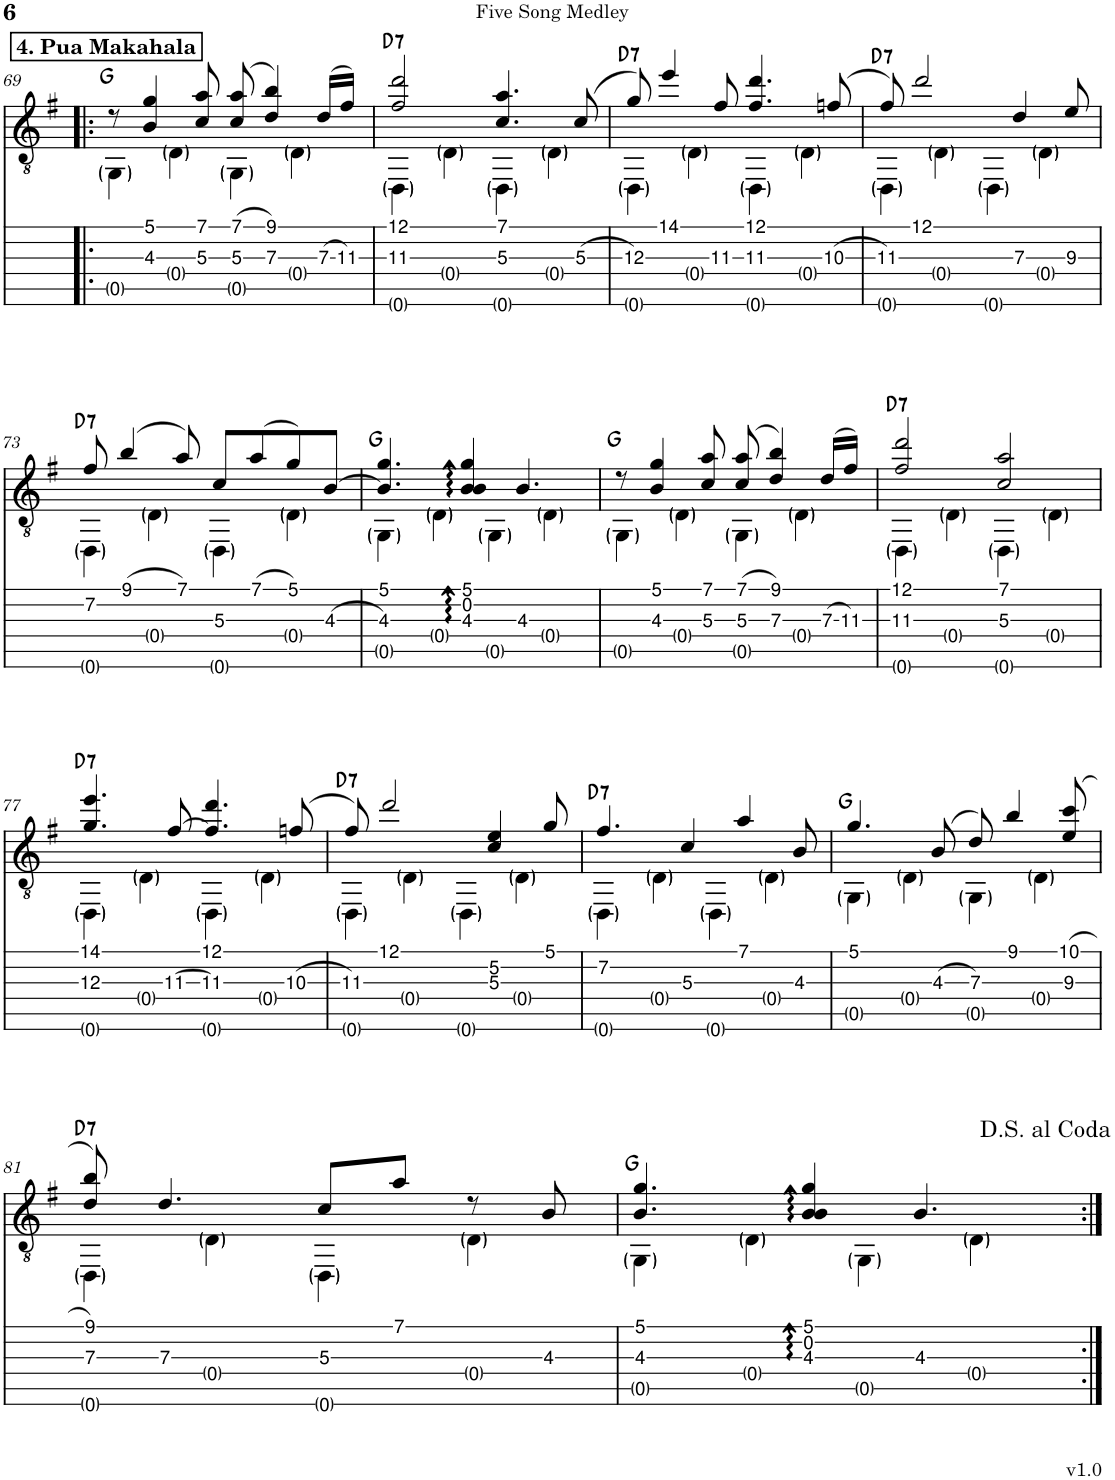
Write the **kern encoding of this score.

**kern	**kern	**harte
*part1	*part1	*part1
*staff2	*staff1	*
*I"Acoustic Guitar	*	*
*I'Guit.	*	*
!!LO:PB:g=z
*	*clefGv2	*
*k[f#]	*k[f#]	*
*M4/4	*M4/4	*
!!LO:REH:place=s1:a:B:cj:t=4. Pua Makahala
=69!|:	=69!|:	=69!|:
*^	*^	*
8r	4GG	8r	4GG\	G:maj
4B 4g	.	4B/ 4g/	.	.
.	4D	.	4D\	.
8c 8a	.	8c/ 8a/	.	.
8c 8a	4GG	(8c/ 8a/	4GG\	.
4d 4b	.	4d/ 4b/)	.	.
.	4D	.	4D\	.
16dLL	.	(16d/LL	.	.
16f#JJ	.	16f#/JJ)	.	.
=70	=70	=70	=70	=70
!	!	!	!	!LO:H:kt=7
2f# 2dd	4DD	2f#/ 2dd/	4DD\	D:7
.	4D	.	4D\	.
4.c 4.a	4DD	4.c/ 4.a/	4DD\	.
.	4D	.	4D\	.
8c	.	(8c/	.	.
=71	=71	=71	=71	=71
!	!	!	!	!LO:H:kt=7
8g	4DD	8g/)	4DD\	D:7
4ee	.	4ee/	.	.
.	4D	.	4D\	.
8f#	.	8f#/	.	.
4.f# 4.dd	4DD	4.f#/ 4.dd/	4DD\	.
.	4D	.	4D\	.
8f	.	(8fn/	.	.
=72	=72	=72	=72	=72
!	!	!	!	!LO:H:kt=7
8f#	4DD	8f#/)	4DD\	D:7
2dd	.	2dd/	.	.
.	4D	.	4D\	.
.	4DD	.	4DD\	.
4d	.	4d/	.	.
.	4D	.	4D\	.
8e	.	8e/	.	.
!!LO:LB:g=z	!!
=73	=73	=73	=73	=73
!	!	!	!	!LO:H:kt=7
8f#	4DD	8f#/	4DD\	D:7
4b	.	(4b/	.	.
.	4D	.	4D\	.
8a	.	8a/)	.	.
8cL	4DD	8c/L	4DD\	.
8aJ	.	(8a/	.	.
8gL	4D	8g/)	4D\	.
[8BJ	.	[8B/J	.	.
=74	=74	=74	=74	=74
4.B] 4.g	4GG	4.B/] 4.g/	4GG\	G:maj
.	4D	.	4D\	.
4B 4B 4g	.	4B/ 4B/ 4g/	.	.
.	4GG	.	4GG\	.
4.B	.	4.B/	.	.
.	4D	.	4D\	.
=75	=75	=75	=75	=75
8r	4GG	8r	4GG\	G:maj
4B 4g	.	4B/ 4g/	.	.
.	4D	.	4D\	.
8c 8a	.	8c/ 8a/	.	.
8c 8a	4GG	(8c/ 8a/	4GG\	.
4d 4b	.	4d/ 4b/)	.	.
.	4D	.	4D\	.
16dLL	.	(16d/LL	.	.
16f#JJ	.	16f#/JJ)	.	.
=76	=76	=76	=76	=76
!	!	!	!	!LO:H:kt=7
2f# 2dd	4DD	2f#/ 2dd/	4DD\	D:7
.	4D	.	4D\	.
2c 2a	4DD	2c/ 2a/	4DD\	.
.	4D	.	4D\	.
!!LO:LB:g=z	!!
=77	=77	=77	=77	=77
!	!	!	!	!LO:H:kt=7
4.g 4.ee	4DD	4.g/ 4.ee/	4DD\	D:7
.	4D	.	4D\	.
[8f#	.	[8f#/	.	.
4.f#] 4.dd	4DD	4.f#/] 4.dd/	4DD\	.
.	4D	.	4D\	.
8f	.	(8fn/	.	.
=78	=78	=78	=78	=78
!	!	!	!	!LO:H:kt=7
8f#	4DD	8f#/)	4DD\	D:7
2dd	.	2dd/	.	.
.	4D	.	4D\	.
.	4DD	.	4DD\	.
4c 4e	.	4c/ 4e/	.	.
.	4D	.	4D\	.
8g	.	8g/	.	.
=79	=79	=79	=79	=79
!	!	!	!	!LO:H:kt=7
4.f#	4DD	4.f#/	4DD\	D:7
.	4D	.	4D\	.
4c	.	4c/	.	.
.	4DD	.	4DD\	.
4a	.	4a/	.	.
.	4D	.	4D\	.
8B	.	8B/	.	.
=80	=80	=80	=80	=80
4.g	4GG	4.g/	4GG\	G:maj
.	4D	.	4D\	.
8B	.	(8B/	.	.
8d	4GG	8d/)	4GG\	.
4b	.	4b/	.	.
.	4D	.	4D\	.
8e 8cc	.	(8e/ 8cc/	.	.
!!LO:LB:g=z	!!
=81	=81	=81	=81	=81
!	!	!	!	!LO:H:kt=7
8d 8b	4DD	8d/ 8b/)	4DD\	D:7
4.d	.	4.d/	.	.
.	4D	.	4D\	.
8cL	4DD	8c/L	4DD\	.
8aJ	.	8a/J	.	.
8r	4D	8r	4D\	.
8B	.	8B/	.	.
=82	=82	=82	=82	=82
4.B 4.g	4GG	4.B/ 4.g/	4GG\	G:maj
.	4D	.	4D\	.
4B 4B 4g	.	4B/ 4B/ 4g/	.	.
.	4GG	.	4GG\	.
4.B	.	4.B/	.	.
.	4D	.	4D\	.
*v	*v	*	*	*
*	*v	*v	*
=:|!	=:|!	=:|!
*-	*-	*-
